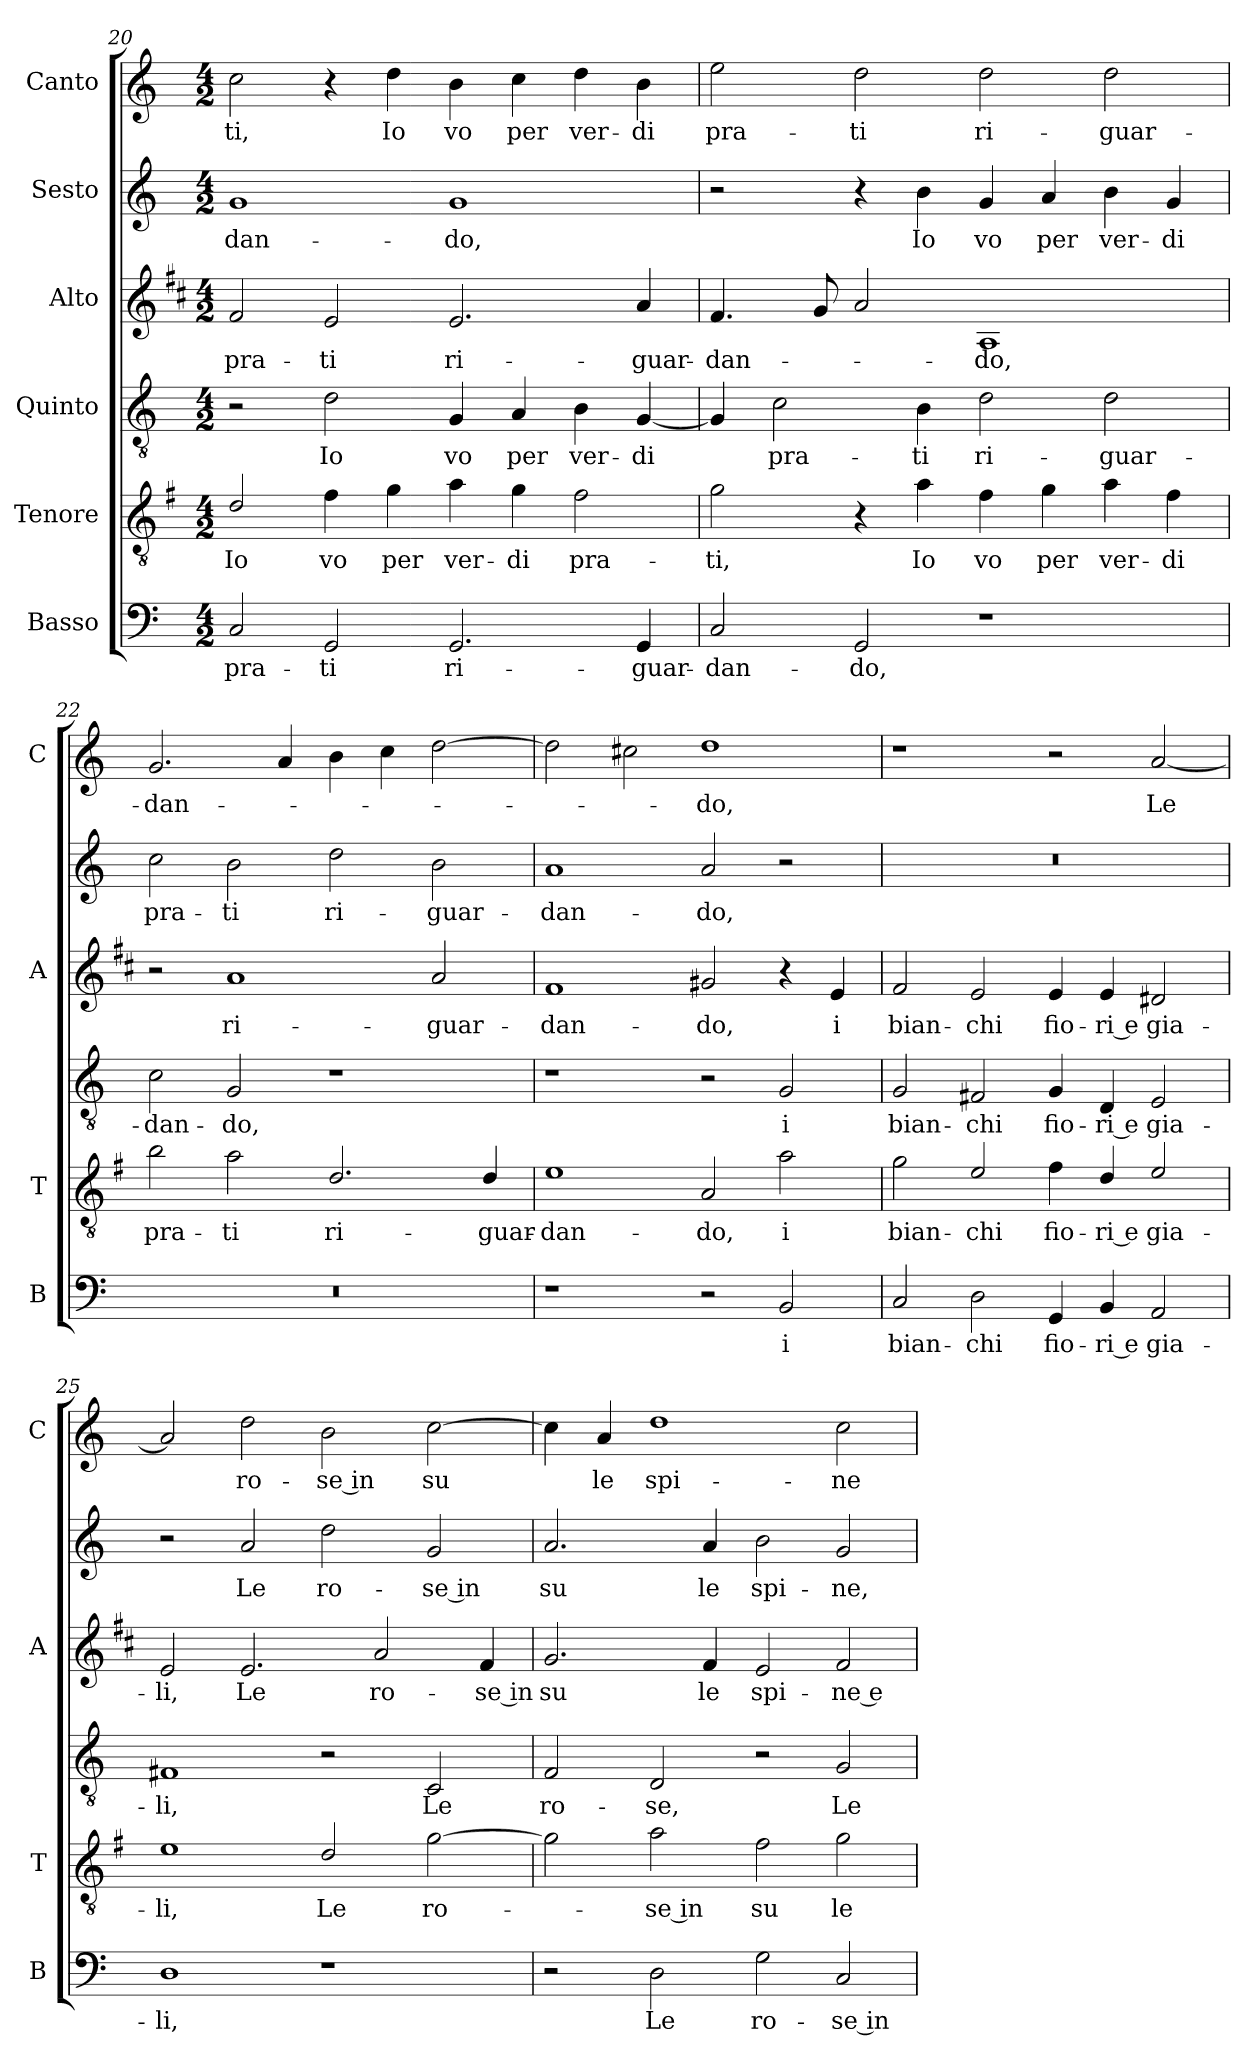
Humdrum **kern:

**kern	**text	**kern	**text	**kern	**text	**kern	**text	**kern	**text	**kern	**text
*part6	*part6	*part5	*part5	*part4	*part4	*part3	*part3	*part2	*part2	*part1	*part1
*staff6	*staff6	*staff5	*staff5	*staff4	*staff4	*staff3	*staff3	*staff2	*staff2	*staff1	*staff1
*I"Basso	*	*I"Tenore	*	*I"Quinto	*	*I"Alto	*	*I"Sesto	*	*I"Canto	*
*I'B	*	*I'T	*	*	*	*I'A	*	*	*	*I'C	*
*clefF4	*	*clefGv2	*	*clefGv2	*	*clefG2	*	*clefG2	*	*clefG2	*
*	*	*ITrd4c7	*	*	*	*ITrd1c2	*	*	*	*	*
*k[]	*	*k[]	*	*k[]	*	*k[]	*	*k[]	*	*k[]	*
*C:	*	*C:	*	*C:	*	*C:	*	*C:	*	*C:	*
*M4/2	*	*M4/2	*	*M4/2	*	*M4/2	*	*M4/2	*	*M4/2	*
=20	=20	=20	=20	=20	=20	=20	=20	=20	=20	=20	=20
!	!LO:LY:b	!	!LO:LY:b	!	!	!	!LO:LY:b	!	!LO:LY:b	!	!LO:LY:b
2C/	pra-	2G/	Io	2r	.	2e/	pra-	1g	-dan-	2cc\	-ti,
!	!LO:LY:b	!	!LO:LY:b	!	!LO:LY:b	!	!LO:LY:b	!	!	!	!
2GG/	-ti	4B\	vo	2d\	Io	2d/	-ti	.	.	4r	.
!	!	!	!LO:LY:b	!	!	!	!	!	!	!	!LO:LY:b
.	.	4c\	per	.	.	.	.	.	.	4dd\	Io
!	!LO:LY:b	!	!LO:LY:b	!	!LO:LY:b	!	!LO:LY:b	!	!LO:LY:b	!	!LO:LY:b
2.GG/	ri-	4d\	ver-	4G/	vo	2.d/	ri-	1g	-do,	4b\	vo
!	!	!	!LO:LY:b	!	!LO:LY:b	!	!	!	!	!	!LO:LY:b
.	.	4c\	-di	4A/	per	.	.	.	.	4cc\	per
!	!	!	!LO:LY:b	!	!LO:LY:b	!	!	!	!	!	!LO:LY:b
.	.	2B\	pra-	4B\	ver-	.	.	.	.	4dd\	ver-
!	!LO:LY:b	!	!	!	!LO:LY:b	!	!LO:LY:b	!	!	!	!LO:LY:b
4GG/	-guar-	.	.	[4G/	-di	4g/	-guar-	.	.	4b\	-di
=21	=21	=21	=21	=21	=21	=21	=21	=21	=21	=21	=21
!	!LO:LY:b	!	!LO:LY:b	!	!	!	!LO:LY:b	!	!	!	!LO:LY:b
2C/	-dan-	2c\	-ti,	4G/]	.	4.e/	-dan-	2r	.	2ee\	pra-
!	!	!	!	!	!LO:LY:b	!	!	!	!	!	!
.	.	.	.	2c\	pra-	.	.	.	.	.	.
.	.	.	.	.	.	8f/	.	.	.	.	.
!	!LO:LY:b	!	!	!	!	!	!	!	!	!	!LO:LY:b
2GG/	-do,	4r	.	.	.	2g/	.	4r	.	2dd\	-ti
!	!	!	!LO:LY:b	!	!LO:LY:b	!	!	!	!LO:LY:b	!	!
.	.	4d\	Io	4B\	-ti	.	.	4b\	Io	.	.
!	!	!	!LO:LY:b	!	!LO:LY:b	!	!LO:LY:b	!	!LO:LY:b	!	!LO:LY:b
1r	.	4B\	vo	2d\	ri-	1G	-do,	4g/	vo	2dd\	ri-
!	!	!	!LO:LY:b	!	!	!	!	!	!LO:LY:b	!	!
.	.	4c\	per	.	.	.	.	4a/	per	.	.
!	!	!	!LO:LY:b	!	!LO:LY:b	!	!	!	!LO:LY:b	!	!LO:LY:b
.	.	4d\	ver-	2d\	-guar-	.	.	4b\	ver-	2dd\	-guar-
!	!	!	!LO:LY:b	!	!	!	!	!	!LO:LY:b	!	!
.	.	4B\	-di	.	.	.	.	4g/	-di	.	.
!!LO:LB:g=z
=22	=22	=22	=22	=22	=22	=22	=22	=22	=22	=22	=22
!	!	!	!LO:LY:b	!	!LO:LY:b	!	!	!	!LO:LY:b	!	!LO:LY:b
0r	.	2e\	pra-	2c\	-dan-	2r	.	2cc\	pra-	2.g/	-dan-
!	!	!	!LO:LY:b	!	!LO:LY:b	!	!LO:LY:b	!	!LO:LY:b	!	!
.	.	2d\	-ti	2G/	-do,	1g	ri-	2b\	-ti	.	.
.	.	.	.	.	.	.	.	.	.	4a/	.
!	!	!	!LO:LY:b	!	!	!	!	!	!LO:LY:b	!	!
.	.	2.G/	ri-	1r	.	.	.	2dd\	ri-	4b\	.
.	.	.	.	.	.	.	.	.	.	4cc\	.
!	!	!	!	!	!	!	!LO:LY:b	!	!LO:LY:b	!	!
.	.	.	.	.	.	2g/	-guar-	2b\	-guar-	[2dd\	.
!	!	!	!LO:LY:b	!	!	!	!	!	!	!	!
.	.	4G/	-guar-	.	.	.	.	.	.	.	.
=23	=23	=23	=23	=23	=23	=23	=23	=23	=23	=23	=23
!	!	!	!LO:LY:b	!	!	!	!LO:LY:b	!	!LO:LY:b	!	!
1r	.	1A	-dan-	1r	.	1e	-dan-	1a	-dan-	2dd\]	.
.	.	.	.	.	.	.	.	.	.	2cc#X\	.
!	!	!	!LO:LY:b	!	!	!	!LO:LY:b	!	!LO:LY:b	!	!LO:LY:b
2r	.	2D/	-do,	2r	.	2f#X/	-do,	2a/	-do,	1dd	-do,
!	!LO:LY:b	!	!LO:LY:b	!	!LO:LY:b	!	!	!	!	!	!
2BB/	i	2d\	i	2G/	i	4r	.	2r	.	.	.
!	!	!	!	!	!	!	!LO:LY:b	!	!	!	!
.	.	.	.	.	.	4d/	i	.	.	.	.
=24	=24	=24	=24	=24	=24	=24	=24	=24	=24	=24	=24
!	!LO:LY:b	!	!LO:LY:b	!	!LO:LY:b	!	!LO:LY:b	!	!	!	!
2C/	bian-	2c\	bian-	2G/	bian-	2e/	bian-	0r	.	1r	.
!	!LO:LY:b	!	!LO:LY:b	!	!LO:LY:b	!	!LO:LY:b	!	!	!	!
2D\	-chi	2A/	-chi	2F#X/	-chi	2d/	-chi	.	.	.	.
!	!LO:LY:b	!	!LO:LY:b	!	!LO:LY:b	!	!LO:LY:b	!	!	!	!
4GG/	fio-	4B\	fio-	4G/	fio-	4d/	fio-	.	.	2r	.
!	!LO:LY:b	!	!LO:LY:b	!	!LO:LY:b	!	!LO:LY:b	!	!	!	!
4BB/	-ri e	4G/	-ri e	4D/	-ri e	4d/	-ri e	.	.	.	.
!	!LO:LY:b	!	!LO:LY:b	!	!LO:LY:b	!	!LO:LY:b	!	!	!	!LO:LY:b
2AA/	gia-	2A/	gia-	2E/	gia-	2c#X/	gia-	.	.	[2a/	Le
=25	=25	=25	=25	=25	=25	=25	=25	=25	=25	=25	=25
!	!LO:LY:b	!	!LO:LY:b	!	!LO:LY:b	!	!LO:LY:b	!	!	!	!
1D	-li,	1A	-li,	1F#X	-li,	2d/	-li,	2r	.	2a/]	.
!	!	!	!	!	!	!	!LO:LY:b	!	!LO:LY:b	!	!LO:LY:b
.	.	.	.	.	.	2.d/	Le	2a/	Le	2dd\	ro-
!	!	!	!LO:LY:b	!	!	!	!	!	!LO:LY:b	!	!LO:LY:b
1r	.	2G/	Le	2r	.	.	.	2dd\	ro-	2b\	-se in
!	!	!	!	!	!	!	!LO:LY:b	!	!	!	!
.	.	.	.	.	.	2g/	ro-	.	.	.	.
!	!	!	!LO:LY:b	!	!LO:LY:b	!	!	!	!LO:LY:b	!	!LO:LY:b
.	.	[2c\	ro-	2C/	Le	.	.	2g/	-se in	[2cc\	su
!	!	!	!	!	!	!	!LO:LY:b	!	!	!	!
.	.	.	.	.	.	4e/	-se in	.	.	.	.
!!LO:PB:g=z
=26	=26	=26	=26	=26	=26	=26	=26	=26	=26	=26	=26
!	!	!	!	!	!LO:LY:b	!	!LO:LY:b	!	!LO:LY:b	!	!
2r	.	2c\]	.	2F/	ro-	2.f/	su	2.a/	su	4cc\]	.
!	!	!	!	!	!	!	!	!	!	!	!LO:LY:b
.	.	.	.	.	.	.	.	.	.	4a/	le
!	!LO:LY:b	!	!LO:LY:b	!	!LO:LY:b	!	!	!	!	!	!LO:LY:b
2D\	Le	2d\	-se in	2D/	-se,	.	.	.	.	1dd	spi-
!	!	!	!	!	!	!	!LO:LY:b	!	!LO:LY:b	!	!
.	.	.	.	.	.	4e/	le	4a/	le	.	.
!	!LO:LY:b	!	!LO:LY:b	!	!	!	!LO:LY:b	!	!LO:LY:b	!	!
2G\	ro-	2B\	su	2r	.	2d/	spi-	2b\	spi-	.	.
!	!LO:LY:b	!	!LO:LY:b	!	!LO:LY:b	!	!LO:LY:b	!	!LO:LY:b	!	!LO:LY:b
2C/	-se in	2c\	le	2G/	Le	2e/	-ne e	2g/	-ne,	2cc\	-ne
=	=	=	=	=	=	=	=	=	=	=	=
*-	*-	*-	*-	*-	*-	*-	*-	*-	*-	*-	*-
